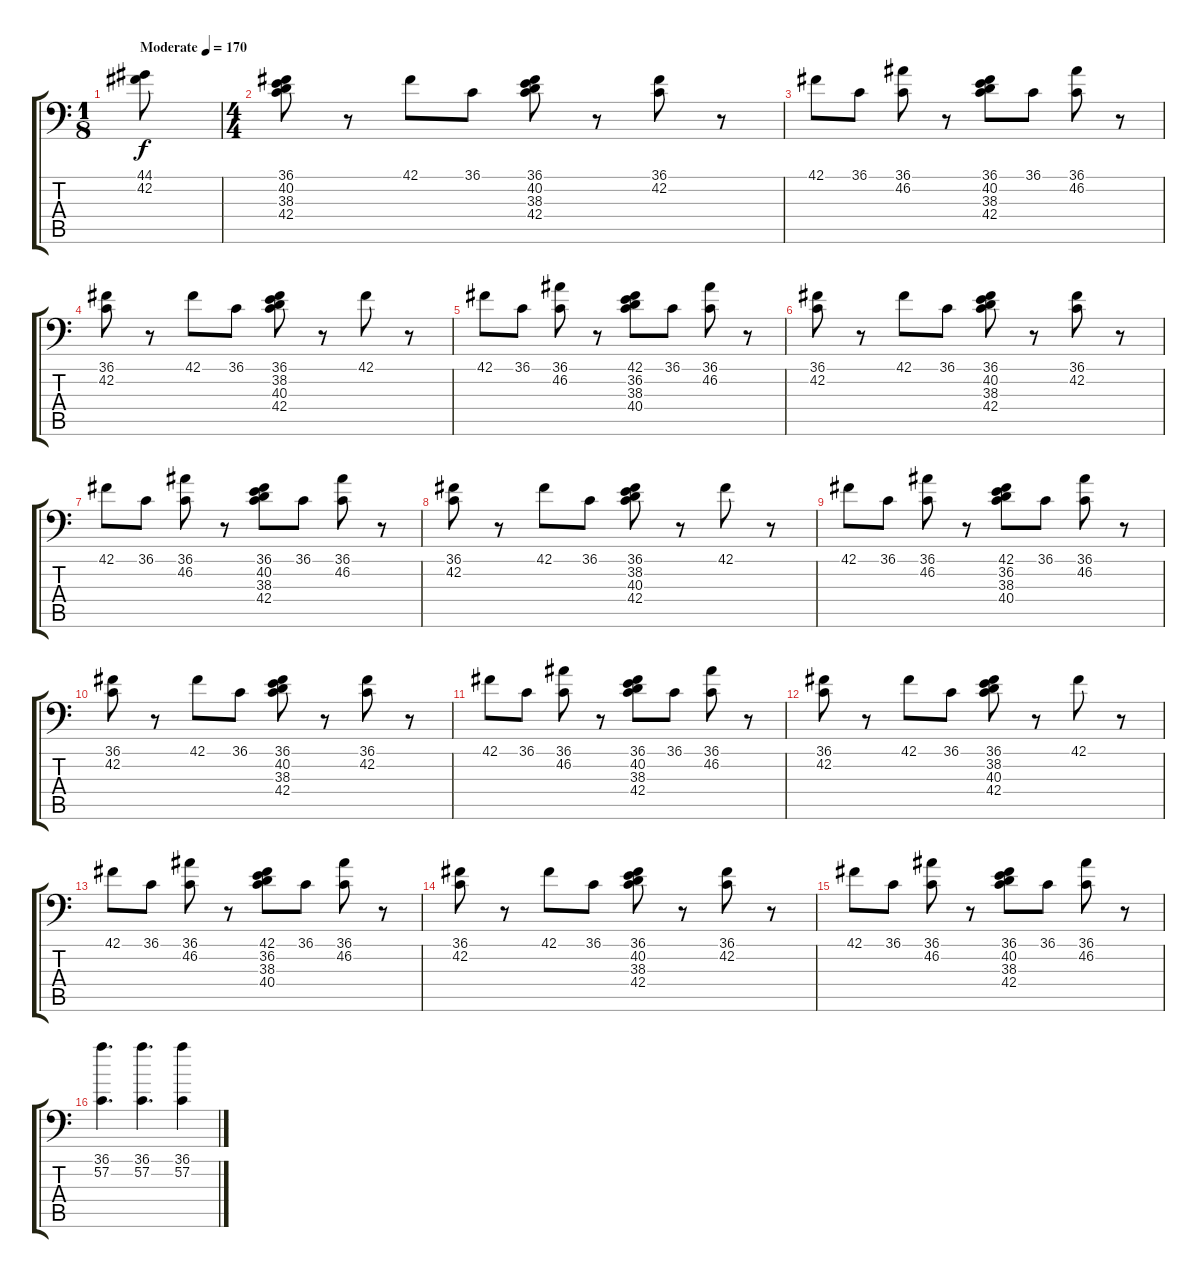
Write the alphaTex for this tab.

\track "" {instrument acousticgrandpiano}
\staff {score tabs}
\tuning (C-1 C-1 C-1 C-1 C-1 C-1) {hide}
\ts (1 8)
\tempo (170 "Moderate")
\clef f4
\ks c
(44.1 42.2).8{dy f instrument acousticgrandpiano} |
\ts (4 4)
(36.1 40.2 38.3 42.4).8 r.8 42.1.8 36.1.8 (36.1 40.2 38.3 42.4).8 r.8 (36.1 42.2).8 r.8 |
42.1.8 36.1.8 (36.1 46.2).8 r.8 (36.1 40.2 38.3 42.4).8 36.1.8 (36.1 46.2).8 r.8 |
(36.1 42.2).8 r.8 42.1.8 36.1.8 (36.1 38.2 40.3 42.4).8 r.8 42.1.8 r.8 |
42.1.8 36.1.8 (36.1 46.2).8 r.8 (42.1 36.2 38.3 40.4).8 36.1.8 (36.1 46.2).8 r.8 |
(36.1 42.2).8 r.8 42.1.8 36.1.8 (36.1 40.2 38.3 42.4).8 r.8 (36.1 42.2).8 r.8 |
42.1.8 36.1.8 (36.1 46.2).8 r.8 (36.1 40.2 38.3 42.4).8 36.1.8 (36.1 46.2).8 r.8 |
(36.1 42.2).8 r.8 42.1.8 36.1.8 (36.1 38.2 40.3 42.4).8 r.8 42.1.8 r.8 |
42.1.8 36.1.8 (36.1 46.2).8 r.8 (42.1 36.2 38.3 40.4).8 36.1.8 (36.1 46.2).8 r.8 |
(36.1 42.2).8 r.8 42.1.8 36.1.8 (36.1 40.2 38.3 42.4).8 r.8 (36.1 42.2).8 r.8 |
42.1.8 36.1.8 (36.1 46.2).8 r.8 (36.1 40.2 38.3 42.4).8 36.1.8 (36.1 46.2).8 r.8 |
(36.1 42.2).8 r.8 42.1.8 36.1.8 (36.1 38.2 40.3 42.4).8 r.8 42.1.8 r.8 |
42.1.8 36.1.8 (36.1 46.2).8 r.8 (42.1 36.2 38.3 40.4).8 36.1.8 (36.1 46.2).8 r.8 |
(36.1 42.2).8 r.8 42.1.8 36.1.8 (36.1 40.2 38.3 42.4).8 r.8 (36.1 42.2).8 r.8 |
42.1.8 36.1.8 (36.1 46.2).8 r.8 (36.1 40.2 38.3 42.4).8 36.1.8 (36.1 46.2).8 r.8 |
(36.1 57.2).4{d} (36.1 57.2).4{d} (36.1 57.2).4
